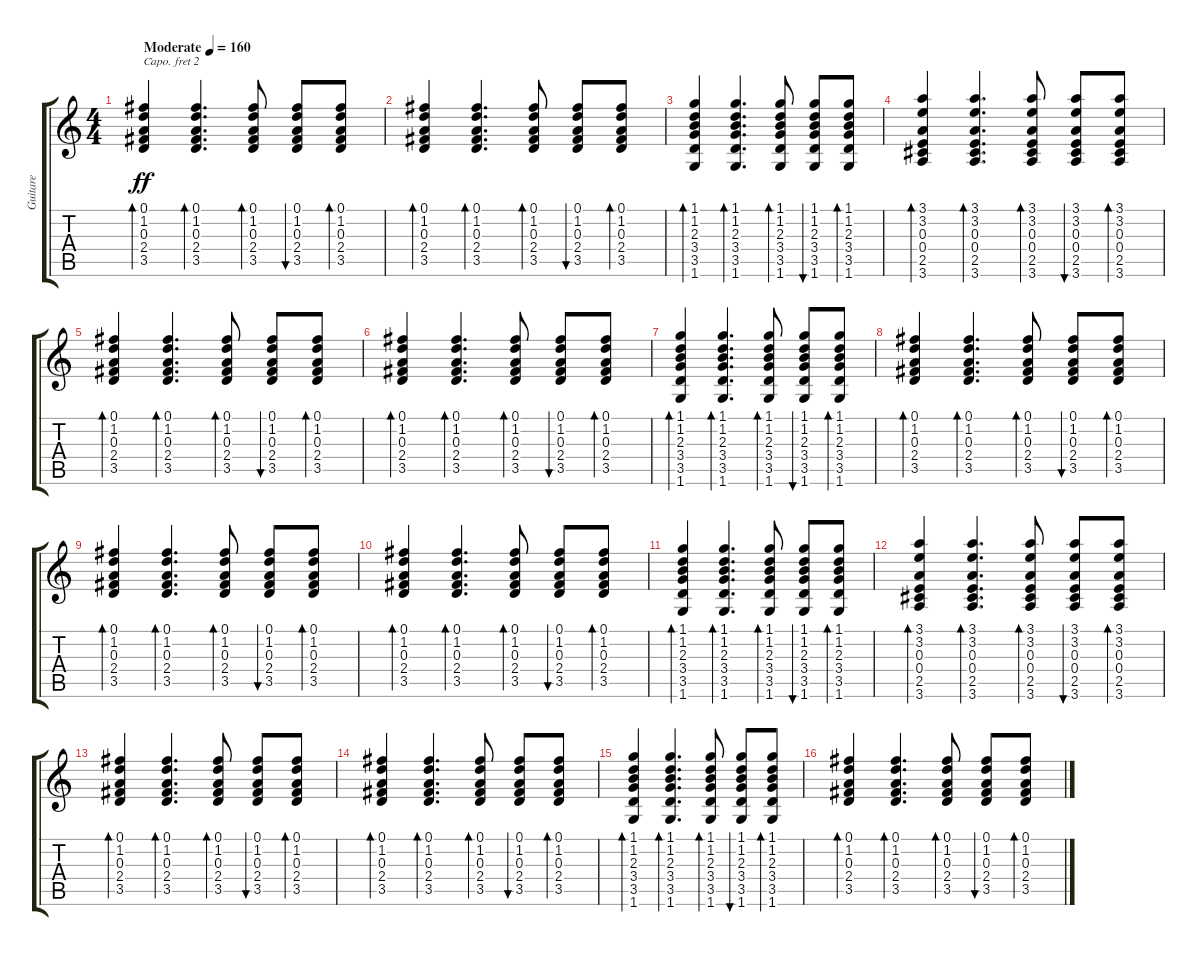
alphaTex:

\track ("Guitare" "Guitare") {instrument acousticguitarsteel}
\staff {score tabs}
\capo 2
\tuning (E4 B3 G3 D3 A2 E2) {hide}
\ts (4 4)
\tempo (160 "Moderate")
\clef g2
\ks c
(0.1 1.2 0.3 2.4 3.5).4{bd 60 dy ff instrument acousticguitarsteel} (0.1 1.2 0.3 2.4 3.5).4{d bd 60} (0.1 1.2 0.3 2.4 3.5).8{bd 60} (0.1 1.2 0.3 2.4 3.5).8{bu 60} (0.1 1.2 0.3 2.4 3.5).8{bd 60} |
(0.1 1.2 0.3 2.4 3.5).4{bd 60} (0.1 1.2 0.3 2.4 3.5).4{d bd 60} (0.1 1.2 0.3 2.4 3.5).8{bd 60} (0.1 1.2 0.3 2.4 3.5).8{bu 60} (0.1 1.2 0.3 2.4 3.5).8{bd 60} |
(1.1 1.2 2.3 3.4 3.5 1.6).4{bd 60} (1.1 1.2 2.3 3.4 3.5 1.6).4{d bd 60} (1.1 1.2 2.3 3.4 3.5 1.6).8{bd 60} (1.1 1.2 2.3 3.4 3.5 1.6).8{bu 60} (1.1 1.2 2.3 3.4 3.5 1.6).8{bd 60} |
(3.1 3.2 0.3 0.4 2.5 3.6).4{bd 60} (3.1 3.2 0.3 0.4 2.5 3.6).4{d bd 60} (3.1 3.2 0.3 0.4 2.5 3.6).8{bd 60} (3.1 3.2 0.3 0.4 2.5 3.6).8{bu 60} (3.1 3.2 0.3 0.4 2.5 3.6).8{bd 60} |
(0.1 1.2 0.3 2.4 3.5).4{bd 60} (0.1 1.2 0.3 2.4 3.5).4{d bd 60} (0.1 1.2 0.3 2.4 3.5).8{bd 60} (0.1 1.2 0.3 2.4 3.5).8{bu 60} (0.1 1.2 0.3 2.4 3.5).8{bd 60} |
(0.1 1.2 0.3 2.4 3.5).4{bd 60} (0.1 1.2 0.3 2.4 3.5).4{d bd 60} (0.1 1.2 0.3 2.4 3.5).8{bd 60} (0.1 1.2 0.3 2.4 3.5).8{bu 60} (0.1 1.2 0.3 2.4 3.5).8{bd 60} |
(1.1 1.2 2.3 3.4 3.5 1.6).4{bd 60} (1.1 1.2 2.3 3.4 3.5 1.6).4{d bd 60} (1.1 1.2 2.3 3.4 3.5 1.6).8{bd 60} (1.1 1.2 2.3 3.4 3.5 1.6).8{bu 60} (1.1 1.2 2.3 3.4 3.5 1.6).8{bd 60} |
(0.1 1.2 0.3 2.4 3.5).4{bd 60} (0.1 1.2 0.3 2.4 3.5).4{d bd 60} (0.1 1.2 0.3 2.4 3.5).8{bd 60} (0.1 1.2 0.3 2.4 3.5).8{bu 60} (0.1 1.2 0.3 2.4 3.5).8{bd 60} |
(0.1 1.2 0.3 2.4 3.5).4{bd 60} (0.1 1.2 0.3 2.4 3.5).4{d bd 60} (0.1 1.2 0.3 2.4 3.5).8{bd 60} (0.1 1.2 0.3 2.4 3.5).8{bu 60} (0.1 1.2 0.3 2.4 3.5).8{bd 60} |
(0.1 1.2 0.3 2.4 3.5).4{bd 60} (0.1 1.2 0.3 2.4 3.5).4{d bd 60} (0.1 1.2 0.3 2.4 3.5).8{bd 60} (0.1 1.2 0.3 2.4 3.5).8{bu 60} (0.1 1.2 0.3 2.4 3.5).8{bd 60} |
(1.1 1.2 2.3 3.4 3.5 1.6).4{bd 60} (1.1 1.2 2.3 3.4 3.5 1.6).4{d bd 60} (1.1 1.2 2.3 3.4 3.5 1.6).8{bd 60} (1.1 1.2 2.3 3.4 3.5 1.6).8{bu 60} (1.1 1.2 2.3 3.4 3.5 1.6).8{bd 60} |
(3.1 3.2 0.3 0.4 2.5 3.6).4{bd 60} (3.1 3.2 0.3 0.4 2.5 3.6).4{d bd 60} (3.1 3.2 0.3 0.4 2.5 3.6).8{bd 60} (3.1 3.2 0.3 0.4 2.5 3.6).8{bu 60} (3.1 3.2 0.3 0.4 2.5 3.6).8{bd 60} |
(0.1 1.2 0.3 2.4 3.5).4{bd 60} (0.1 1.2 0.3 2.4 3.5).4{d bd 60} (0.1 1.2 0.3 2.4 3.5).8{bd 60} (0.1 1.2 0.3 2.4 3.5).8{bu 60} (0.1 1.2 0.3 2.4 3.5).8{bd 60} |
(0.1 1.2 0.3 2.4 3.5).4{bd 60} (0.1 1.2 0.3 2.4 3.5).4{d bd 60} (0.1 1.2 0.3 2.4 3.5).8{bd 60} (0.1 1.2 0.3 2.4 3.5).8{bu 60} (0.1 1.2 0.3 2.4 3.5).8{bd 60} |
(1.1 1.2 2.3 3.4 3.5 1.6).4{bd 60} (1.1 1.2 2.3 3.4 3.5 1.6).4{d bd 60} (1.1 1.2 2.3 3.4 3.5 1.6).8{bd 60} (1.1 1.2 2.3 3.4 3.5 1.6).8{bu 60} (1.1 1.2 2.3 3.4 3.5 1.6).8{bd 60} |
(0.1 1.2 0.3 2.4 3.5).4{bd 60} (0.1 1.2 0.3 2.4 3.5).4{d bd 60} (0.1 1.2 0.3 2.4 3.5).8{bd 60} (0.1 1.2 0.3 2.4 3.5).8{bu 60} (0.1 1.2 0.3 2.4 3.5).8{bd 60}
